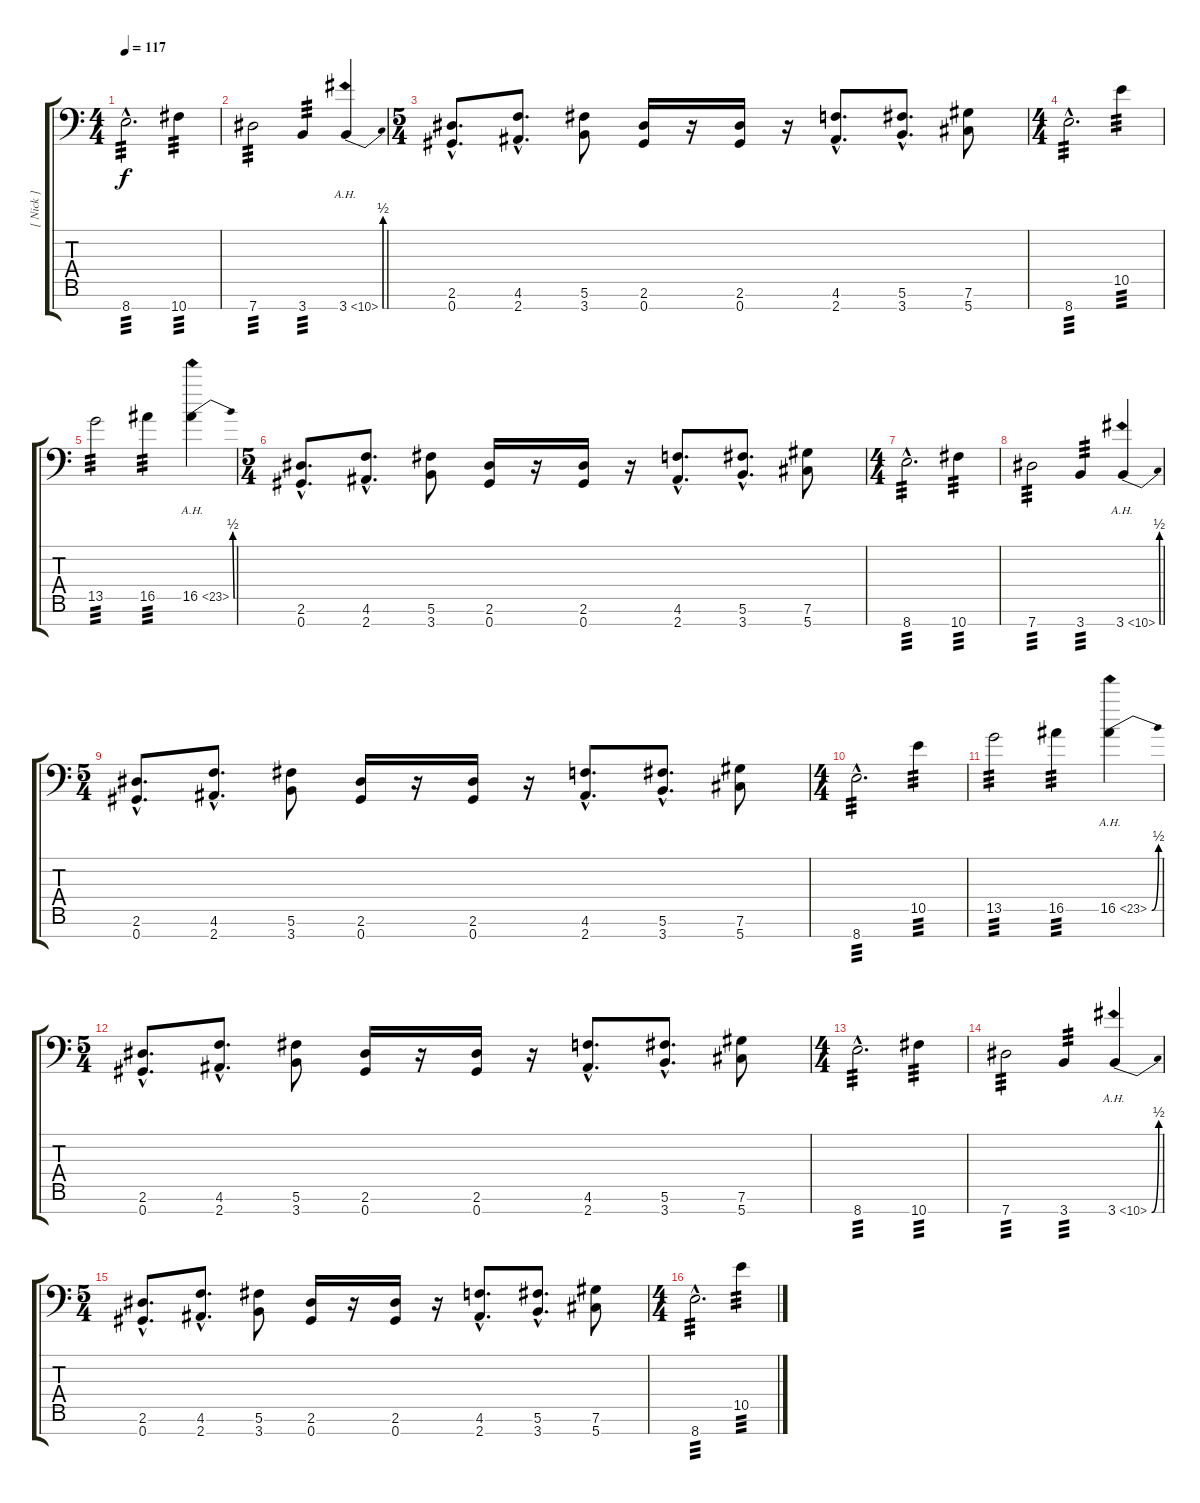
\track ("[ Nick ]" "[ Nick ]") {instrument overdrivenguitar}
\staff {score tabs}
\tuning (Db4 Ab3 E3 B2 Gb2 Db2 Ab1) {hide}
\ts (4 4)
\tempo 117
\clef f4
\ks c
8.7{hac}.2{d tp 3 dy f} 10.7.4{tp 3} |
7.7.2{tp 3} 3.7.4{tp 3} 3.7{be (bend 0 0 60 2) ah 7}.4 |
\ts (5 4)
(2.6{hac} 0.7{hac}).8{d} (4.6{hac} 2.7{hac}).8{d} (5.6 3.7).8 (2.6 0.7).16 r.16 (2.6 0.7).16 r.16 (4.6{hac} 2.7{hac}).8{d} (5.6{hac} 3.7{hac}).8{d} (7.6 5.7).8 |
\ts (4 4)
8.7{hac}.2{d tp 3} 10.5.4{tp 3} |
13.5.2{tp 3} 16.5.4{tp 3} 16.5{be (bend 0 0 60 2) ah 7}.4 |
\ts (5 4)
(2.6{hac} 0.7{hac}).8{d} (4.6{hac} 2.7{hac}).8{d} (5.6 3.7).8 (2.6 0.7).16 r.16 (2.6 0.7).16 r.16 (4.6{hac} 2.7{hac}).8{d} (5.6{hac} 3.7{hac}).8{d} (7.6 5.7).8 |
\ts (4 4)
8.7{hac}.2{d tp 3} 10.7.4{tp 3} |
7.7.2{tp 3} 3.7.4{tp 3} 3.7{be (bend 0 0 60 2) ah 7}.4 |
\ts (5 4)
(2.6{hac} 0.7{hac}).8{d} (4.6{hac} 2.7{hac}).8{d} (5.6 3.7).8 (2.6 0.7).16 r.16 (2.6 0.7).16 r.16 (4.6{hac} 2.7{hac}).8{d} (5.6{hac} 3.7{hac}).8{d} (7.6 5.7).8 |
\ts (4 4)
8.7{hac}.2{d tp 3} 10.5.4{tp 3} |
13.5.2{tp 3} 16.5.4{tp 3} 16.5{be (bend 0 0 60 2) ah 7}.4 |
\ts (5 4)
(2.6{hac} 0.7{hac}).8{d} (4.6{hac} 2.7{hac}).8{d} (5.6 3.7).8 (2.6 0.7).16 r.16 (2.6 0.7).16 r.16 (4.6{hac} 2.7{hac}).8{d} (5.6{hac} 3.7{hac}).8{d} (7.6 5.7).8 |
\ts (4 4)
8.7{hac}.2{d tp 3} 10.7.4{tp 3} |
7.7.2{tp 3} 3.7.4{tp 3} 3.7{be (bend 0 0 60 2) ah 7}.4 |
\ts (5 4)
(2.6{hac} 0.7{hac}).8{d} (4.6{hac} 2.7{hac}).8{d} (5.6 3.7).8 (2.6 0.7).16 r.16 (2.6 0.7).16 r.16 (4.6{hac} 2.7{hac}).8{d} (5.6{hac} 3.7{hac}).8{d} (7.6 5.7).8 |
\ts (4 4)
8.7{hac}.2{d tp 3} 10.5.4{tp 3}
